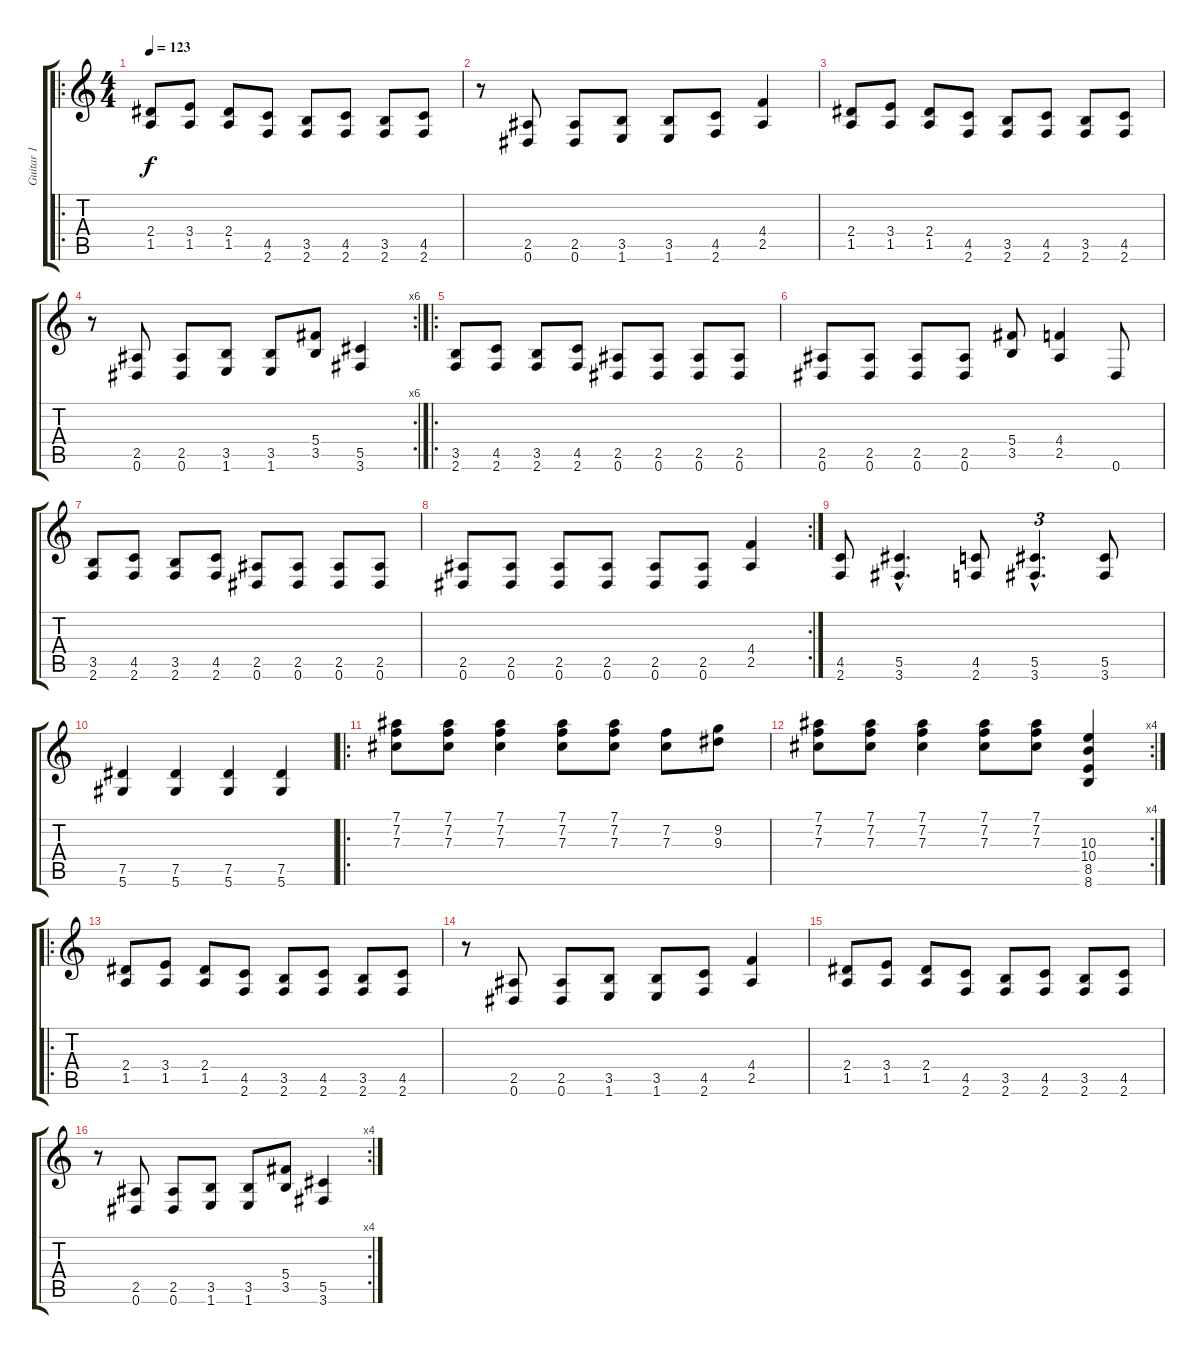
\track ("Guitar 1" "Guitar 1") {instrument overdrivenguitar}
\staff {score tabs}
\tuning (Eb4 Bb3 Gb3 Db3 Ab2 Eb2) {hide}
\ro
\ts (4 4)
\tempo 123
\clef g2
\ks c
(2.4 1.5).8{dy f instrument overdrivenguitar} (3.4 1.5).8 (2.4 1.5).8 (4.5 2.6).8 (3.5 2.6).8 (4.5 2.6).8 (3.5 2.6).8 (4.5 2.6).8 |
r.8 (2.5 0.6).8 (2.5 0.6).8 (3.5 1.6).8 (3.5 1.6).8 (4.5 2.6).8 (4.4 2.5).4 |
(2.4 1.5).8 (3.4 1.5).8 (2.4 1.5).8 (4.5 2.6).8 (3.5 2.6).8 (4.5 2.6).8 (3.5 2.6).8 (4.5 2.6).8 |
\rc 6
r.8 (2.5 0.6).8 (2.5 0.6).8 (3.5 1.6).8 (3.5 1.6).8 (5.4 3.5).8 (5.5 3.6).4 |
\ro
(3.5 2.6).8 (4.5 2.6).8 (3.5 2.6).8 (4.5 2.6).8 (2.5 0.6).8 (2.5 0.6).8 (2.5 0.6).8 (2.5 0.6).8 |
(2.5 0.6).8 (2.5 0.6).8 (2.5 0.6).8 (2.5 0.6).8 (5.4 3.5).8 (4.4 2.5).4 0.6.8 |
(3.5 2.6).8 (4.5 2.6).8 (3.5 2.6).8 (4.5 2.6).8 (2.5 0.6).8 (2.5 0.6).8 (2.5 0.6).8 (2.5 0.6).8 |
\rc 2
(2.5 0.6).8 (2.5 0.6).8 (2.5 0.6).8 (2.5 0.6).8 (2.5 0.6).8 (2.5 0.6).8 (4.4 2.5).4 |
(4.5 2.6).8 (5.5{hac} 3.6{hac}).4{d} (4.5 2.6).8 (5.5{hac} 3.6{hac}).4{d tu (3 2)} (5.5 3.6).8 |
(7.5 5.6).4 (7.5 5.6).4 (7.5 5.6).4 (7.5 5.6).4 |
\ro
(7.1 7.2 7.3).8 (7.1 7.2 7.3).8 (7.1 7.2 7.3).4 (7.1 7.2 7.3).8 (7.1 7.2 7.3).8 (7.2 7.3).8 (9.2 9.3).8 |
\rc 4
(7.1 7.2 7.3).8 (7.1 7.2 7.3).8 (7.1 7.2 7.3).4 (7.1 7.2 7.3).8 (7.1 7.2 7.3).8 (10.3 10.4 8.5 8.6).4 |
\ro
(2.4 1.5).8 (3.4 1.5).8 (2.4 1.5).8 (4.5 2.6).8 (3.5 2.6).8 (4.5 2.6).8 (3.5 2.6).8 (4.5 2.6).8 |
r.8 (2.5 0.6).8 (2.5 0.6).8 (3.5 1.6).8 (3.5 1.6).8 (4.5 2.6).8 (4.4 2.5).4 |
(2.4 1.5).8 (3.4 1.5).8 (2.4 1.5).8 (4.5 2.6).8 (3.5 2.6).8 (4.5 2.6).8 (3.5 2.6).8 (4.5 2.6).8 |
\rc 4
r.8 (2.5 0.6).8 (2.5 0.6).8 (3.5 1.6).8 (3.5 1.6).8 (5.4 3.5).8 (5.5 3.6).4
